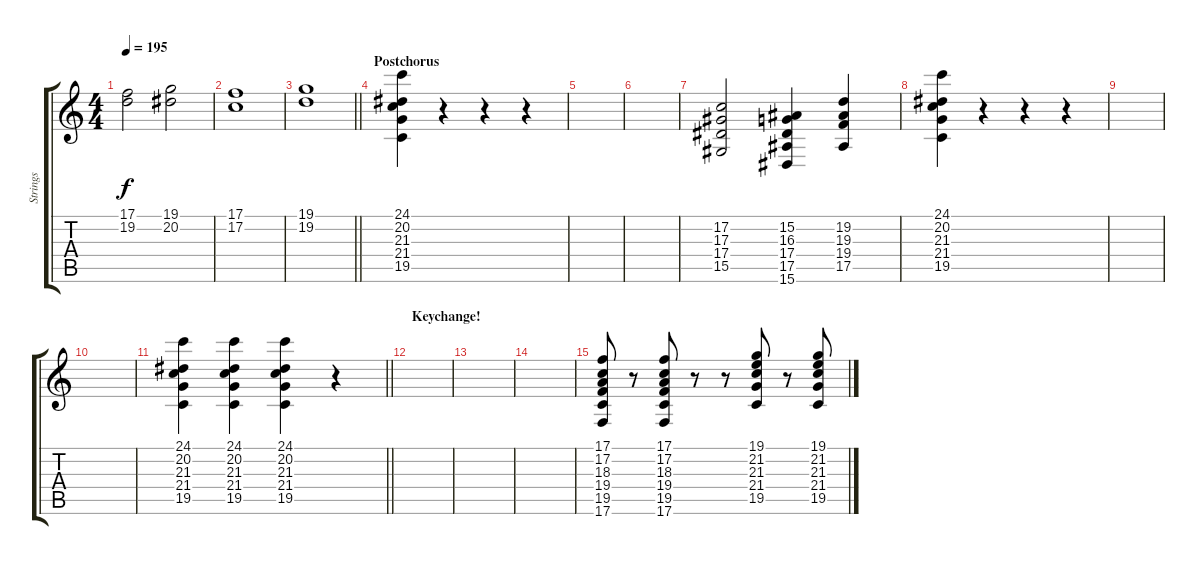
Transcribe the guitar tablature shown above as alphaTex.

\track ("Strings" "Strings") {instrument stringensemble1}
\staff {score tabs}
\tuning (C4 G3 Eb3 Bb2 F2 C2) {hide}
\ts (4 4)
\tempo 195
\clef g2
\ks c
(17.1 19.2).2{dy f} (19.1 20.2).2 |
(17.1 17.2).1 |
\barLineRight lightlight
(19.1 19.2).1 |
\section ("" "Postchorus")
(24.1 20.2 21.3 21.4 19.5).4 r.4 r.4 r.4 |
|
|
(17.2 17.3 17.4 15.5).2 (15.2 16.3 17.4 17.5 15.6).4 (19.2 19.3 19.4 17.5).4 |
(24.1 20.2 21.3 21.4 19.5).4 r.4 r.4 r.4 |
|
|
\barLineRight lightlight
(24.1 20.2 21.3 21.4 19.5).4 (24.1 20.2 21.3 21.4 19.5).4 (24.1 20.2 21.3 21.4 19.5).4 r.4 |
\section ("" "Keychange!")
|
|
|
(17.1 17.2 18.3 19.4 19.5 17.6).8 r.8 (17.1 17.2 18.3 19.4 19.5 17.6).8 r.8 r.8 (19.1 21.2 21.3 21.4 19.5).8 r.8 (19.1 21.2 21.3 21.4 19.5).8
